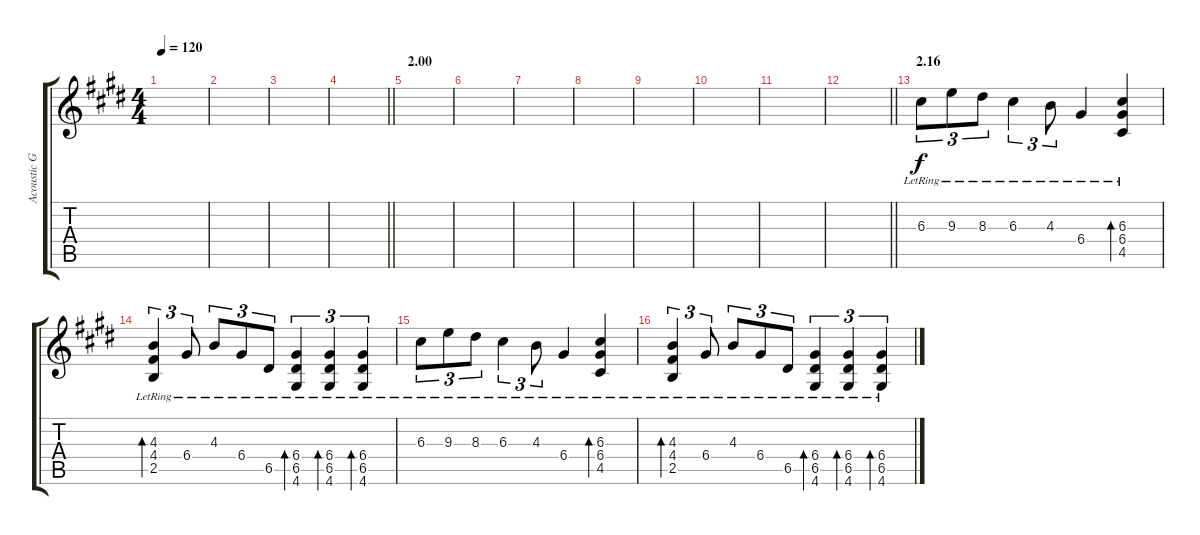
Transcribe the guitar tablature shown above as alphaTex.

\track ("Acoustic Guitar" "Acoustic G") {instrument acousticguitarnylon}
\staff {score tabs}
\tuning (E4 B3 G3 D3 A2 E2) {hide}
\ts (4 4)
\tempo 120
\clef g2
\ks c#minor
|
|
|
\barLineRight lightlight
|
\section ("" "2.00")
|
|
|
|
|
|
|
\barLineRight lightlight
|
\section ("" "2.16")
6.3{lr}.8{tu (3 2) volume 13} 9.3{lr}.8{tu (3 2)} 8.3{lr}.8{tu (3 2)} 6.3{lr}.4{tu (3 2)} 4.3{lr}.8{tu (3 2)} 6.4{lr}.4 (6.3{lr} 6.4{lr} 4.5{lr}).4{bd 30} |
(4.3{lr} 4.4{lr} 2.5{lr}).4{tu (3 2) bd 30} 6.4{lr}.8{tu (3 2)} 4.3{lr}.8{tu (3 2)} 6.4{lr}.8{tu (3 2)} 6.5{lr}.8{tu (3 2)} (6.4{lr} 6.5{lr} 4.6{lr}).4{tu (3 2) bd 30} (6.4{lr} 6.5{lr} 4.6{lr}).4{tu (3 2) bd 30} (6.4{lr} 6.5{lr} 4.6{lr}).4{tu (3 2) bd 30} |
6.3{lr}.8{tu (3 2)} 9.3{lr}.8{tu (3 2)} 8.3{lr}.8{tu (3 2)} 6.3{lr}.4{tu (3 2)} 4.3{lr}.8{tu (3 2)} 6.4{lr}.4 (6.3{lr} 6.4{lr} 4.5{lr}).4{bd 30} |
(4.3{lr} 4.4{lr} 2.5{lr}).4{tu (3 2) bd 30} 6.4{lr}.8{tu (3 2)} 4.3{lr}.8{tu (3 2)} 6.4{lr}.8{tu (3 2)} 6.5{lr}.8{tu (3 2)} (6.4{lr} 6.5{lr} 4.6{lr}).4{tu (3 2) bd 30} (6.4{lr} 6.5{lr} 4.6{lr}).4{tu (3 2) bd 30} (6.4{lr} 6.5{lr} 4.6{lr}).4{tu (3 2) bd 30}
